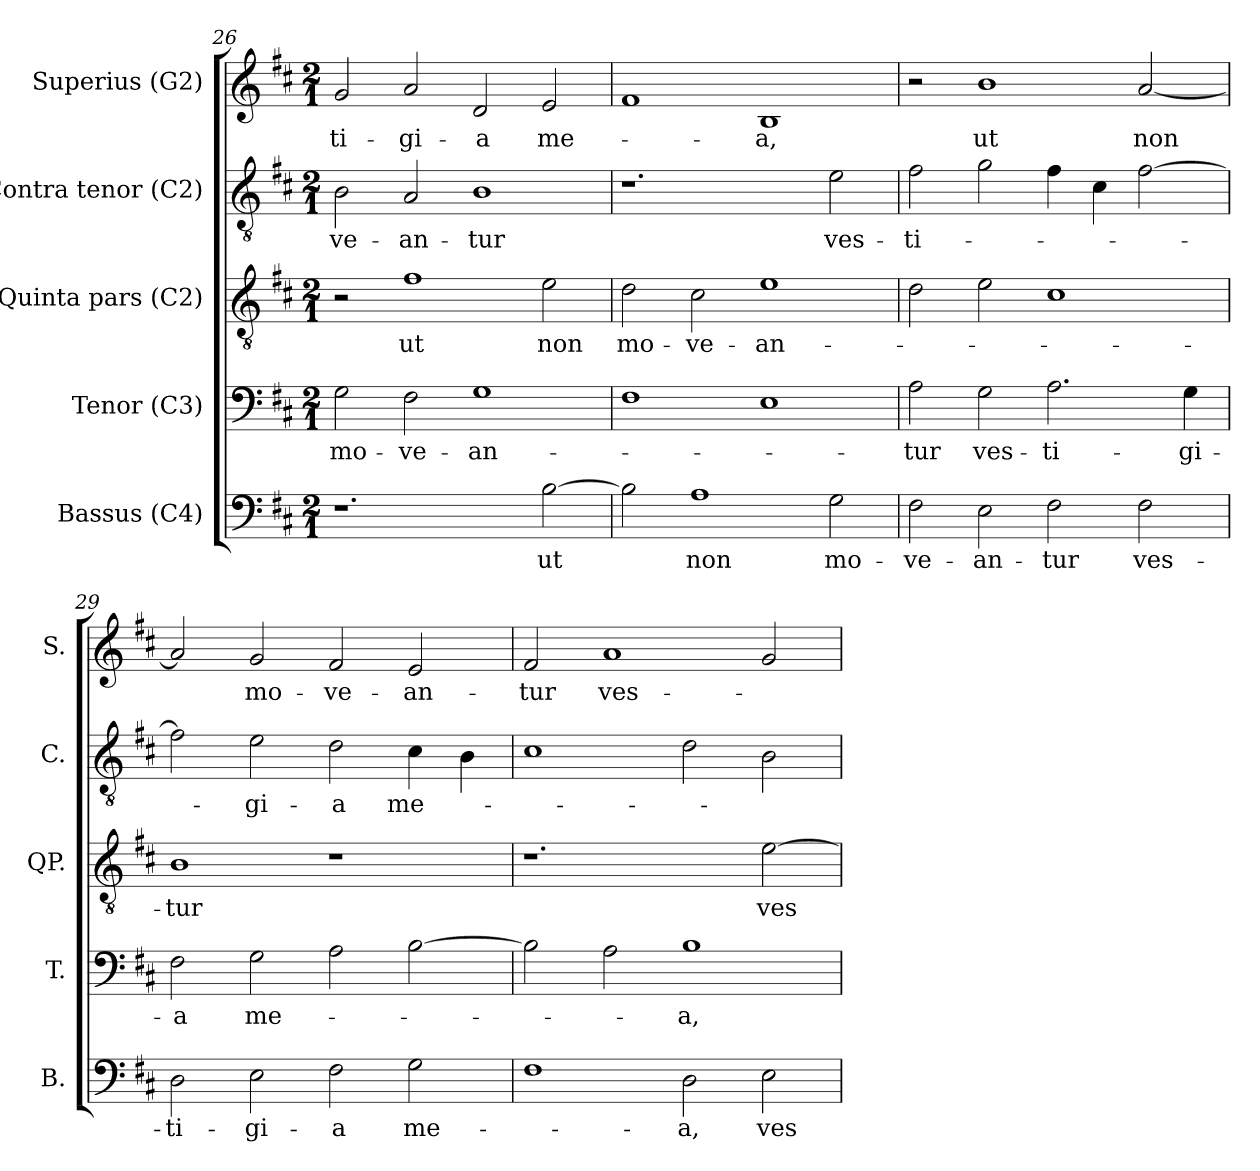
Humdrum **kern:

**kern	**text	**kern	**text	**kern	**text	**kern	**text	**kern	**text
*part5	*part5	*part4	*part4	*part3	*part3	*part2	*part2	*part1	*part1
*staff5	*staff5	*staff4	*staff4	*staff3	*staff3	*staff2	*staff2	*staff1	*staff1
*I"Bassus (C4)	*	*I"Tenor (C3)	*	*I"Quinta pars (C2)	*	*I"Contra tenor (C2)	*	*I"Superius (G2)	*
*I'B.	*	*I'T.	*	*I'QP.	*	*I'C.	*	*I'S.	*
*clefF4	*	*clefF4	*	*clefGv2	*	*clefGv2	*	*clefG2	*
*	*	*ITrd7c12	*	*ITrd7c12	*	*ITrd7c12	*	*	*
*k[f#c#]	*	*k[f#c#]	*	*k[f#c#]	*	*k[f#c#]	*	*k[f#c#]	*
*D:	*	*D:	*	*D:	*	*D:	*	*D:	*
*M2/1	*	*M2/1	*	*M2/1	*	*M2/1	*	*M2/1	*
=26	=26	=26	=26	=26	=26	=26	=26	=26	=26
!	!	!	!LO:LY:b:color=#000000	!	!	!	!	!	!
!	!	!	!	!	!	!	!LO:LY:b:color=#000000	!	!
!	!	!	!	!	!	!	!	!	!LO:LY:b:color=#000000
1.r	.	2GGi\	mo-	2r	.	2BBi\	-ve-	2gi/	-ti-
!	!	!	!LO:LY:b:color=#000000	!	!	!	!	!	!
!	!	!	!	!	!LO:LY:b:color=#000000	!	!	!	!
!	!	!	!	!	!	!	!LO:LY:b:color=#000000	!	!
!	!	!	!	!	!	!	!	!	!LO:LY:b:color=#000000
.	.	2FF#i\	-ve-	1F#i	ut	2AAi/	-an-	2ai/	-gi-
!	!	!	!LO:LY:b:color=#000000	!	!	!	!	!	!
!	!	!	!	!	!	!	!LO:LY:b:color=#000000	!	!
!	!	!	!	!	!	!	!	!	!LO:LY:b:color=#000000
.	.	1GGi	-an-	.	.	1BBi	-tur	2di/	-a
!	!LO:LY:b:color=#000000	!	!	!	!	!	!	!	!
!	!	!	!	!	!LO:LY:b:color=#000000	!	!	!	!
!	!	!	!	!	!	!	!	!	!LO:LY:b:color=#000000
[2Bi\	ut	.	.	2Ei\	non	.	.	2ei/	me-
=27	=27	=27	=27	=27	=27	=27	=27	=27	=27
!	!	!	!	!	!LO:LY:b:color=#000000	!	!	!	!
2Bi\]	.	1FF#i	.	2Di\	mo-	1.r	.	1f#i	.
!	!LO:LY:b:color=#000000	!	!	!	!	!	!	!	!
!	!	!	!	!	!LO:LY:b:color=#000000	!	!	!	!
1Ai	non	.	.	2C#i\	-ve-	.	.	.	.
!	!	!	!	!	!LO:LY:b:color=#000000	!	!	!	!
!	!	!	!	!	!	!	!	!	!LO:LY:b:color=#000000
.	.	1EEi	.	1Ei	-an-	.	.	1Bi	-a,
!	!LO:LY:b:color=#000000	!	!	!	!	!	!	!	!
!	!	!	!	!	!	!	!LO:LY:b:color=#000000	!	!
2Gi\	mo-	.	.	.	.	2Ei\	ves-	.	.
=28	=28	=28	=28	=28	=28	=28	=28	=28	=28
!	!LO:LY:b:color=#000000	!	!	!	!	!	!	!	!
!	!	!	!LO:LY:b:color=#000000	!	!	!	!	!	!
!	!	!	!	!	!	!	!LO:LY:b:color=#000000	!	!
2F#i\	-ve-	2AAi\	-tur	2Di\	.	2F#i\	-ti-	2r	.
!	!LO:LY:b:color=#000000	!	!	!	!	!	!	!	!
!	!	!	!LO:LY:b:color=#000000	!	!	!	!	!	!
!	!	!	!	!	!	!	!	!	!LO:LY:b:color=#000000
2Ei\	-an-	2GGi\	ves-	2Ei\	.	2Gi\	.	1bi	ut
!	!LO:LY:b:color=#000000	!	!	!	!	!	!	!	!
!	!	!	!LO:LY:b:color=#000000	!	!	!	!	!	!
2F#i\	-tur	2.AAi\	-ti-	1C#i	.	4F#i\	.	.	.
.	.	.	.	.	.	4C#i\	.	.	.
!	!LO:LY:b:color=#000000	!	!	!	!	!	!	!	!
!	!	!	!	!	!	!	!	!	!LO:LY:b:color=#000000
2F#i\	ves-	.	.	.	.	[2F#i\	.	[2ai/	non
!	!	!	!LO:LY:b:color=#000000	!	!	!	!	!	!
.	.	4GGi\	-gi-	.	.	.	.	.	.
!!LO:LB:g=z
=29	=29	=29	=29	=29	=29	=29	=29	=29	=29
!	!LO:LY:b:color=#000000	!	!	!	!	!	!	!	!
!	!	!	!LO:LY:b:color=#000000	!	!	!	!	!	!
!	!	!	!	!	!LO:LY:b:color=#000000	!	!	!	!
2Di\	-ti-	2FF#i\	-a	1BBi	-tur	2F#i\]	.	2ai/]	.
!	!LO:LY:b:color=#000000	!	!	!	!	!	!	!	!
!	!	!	!LO:LY:b:color=#000000	!	!	!	!	!	!
!	!	!	!	!	!	!	!LO:LY:b:color=#000000	!	!
!	!	!	!	!	!	!	!	!	!LO:LY:b:color=#000000
2Ei\	-gi-	2GGi\	me-	.	.	2Ei\	-gi-	2gi/	mo-
!	!LO:LY:b:color=#000000	!	!	!	!	!	!	!	!
!	!	!	!	!	!	!	!LO:LY:b:color=#000000	!	!
!	!	!	!	!	!	!	!	!	!LO:LY:b:color=#000000
2F#i\	-a	2AAi\	.	1r	.	2Di\	-a	2f#i/	-ve-
!	!LO:LY:b:color=#000000	!	!	!	!	!	!	!	!
!	!	!	!	!	!	!	!LO:LY:b:color=#000000	!	!
!	!	!	!	!	!	!	!	!	!LO:LY:b:color=#000000
2Gi\	me-	[2BBi\	.	.	.	4C#i\	me-	2ei/	-an-
.	.	.	.	.	.	4BBi\	.	.	.
=30	=30	=30	=30	=30	=30	=30	=30	=30	=30
!	!	!	!	!	!	!	!	!	!LO:LY:b:color=#000000
1F#i	.	2BBi\]	.	1.r	.	1C#i	.	2f#i/	-tur
!	!	!	!	!	!	!	!	!	!LO:LY:b:color=#000000
.	.	2AAi\	.	.	.	.	.	1ai	ves-
!	!LO:LY:b:color=#000000	!	!	!	!	!	!	!	!
!	!	!	!LO:LY:b:color=#000000	!	!	!	!	!	!
2Di\	-a,	1BBi	-a,	.	.	2Di\	.	.	.
!	!LO:LY:b:color=#000000	!	!	!	!	!	!	!	!
!	!	!	!	!	!LO:LY:b:color=#000000	!	!	!	!
2Ei\	ves-	.	.	[2Ei\	ves-	2BBi\	.	2gi/	.
=	=	=	=	=	=	=	=	=	=
*-	*-	*-	*-	*-	*-	*-	*-	*-	*-
